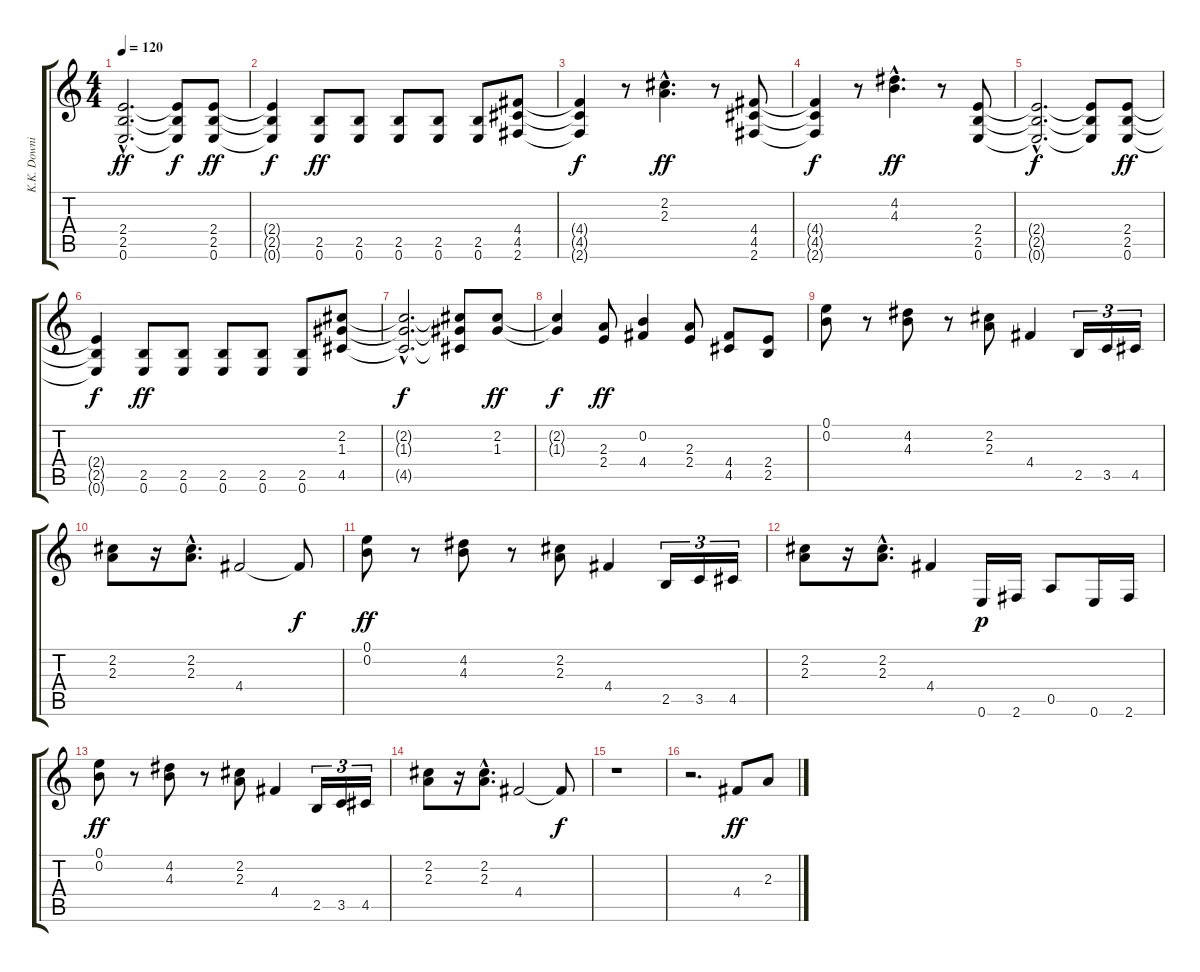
\track ("K.K. Downing" "K.K. Downi") {instrument distortionguitar}
\staff {score tabs}
\tuning (E4 B3 G3 D3 A2 E2) {hide}
\ts (4 4)
\tempo 120
\clef g2
\ks c
(2.4{hac} 2.5{hac} 0.6{hac}).2{d dy ff} (2.4{t} 2.5{t} 0.6{t}).8{dy f} (2.4 2.5 0.6).8{dy ff} |
(2.4{t} 2.5{t} 0.6{t}).4{dy f} (2.5 0.6).8{dy ff} (2.5 0.6).8 (2.5 0.6).8 (2.5 0.6).8 (2.5 0.6).8 (4.4 4.5 2.6).8 |
(4.4{t} 4.5{t} 2.6{t}).4{dy f} r.8 (2.2{hac} 2.3{hac}).4{d dy ff} r.8 (4.4 4.5 2.6).8 |
(4.4{t} 4.5{t} 2.6{t}).4{dy f} r.8 (4.2{hac} 4.3{hac}).4{d dy ff} r.8 (2.4 2.5 0.6).8 |
(2.4{hac t} 2.5{hac t} 0.6{hac t}).2{d dy f} (2.4{t} 2.5{t} 0.6{t}).8 (2.4 2.5 0.6).8{dy ff} |
(2.4{t} 2.5{t} 0.6{t}).4{dy f} (2.5 0.6).8{dy ff} (2.5 0.6).8 (2.5 0.6).8 (2.5 0.6).8 (2.5 0.6).8 (2.2 1.3 4.5).8 |
(2.2{hac t} 1.3{hac t} 4.5{hac t}).2{d dy f} (2.2{t} 1.3{t} 4.5{t}).8 (2.2 1.3).8{dy ff} |
(2.2{t} 1.3{t}).4{dy f} (2.3 2.4).8{dy ff} (0.2 4.4).4 (2.3 2.4).8 (4.4 4.5).8 (2.4 2.5).8 |
(0.1 0.2).8 r.8 (4.2 4.3).8 r.8 (2.2 2.3).8 4.4.4 2.5.16{tu (3 2)} 3.5.16{tu (3 2)} 4.5.16{tu (3 2)} |
(2.2 2.3).8 r.16 (2.2{hac} 2.3{hac}).8{d} 4.4.2 4.4{t}.8{dy f} |
(0.1 0.2).8{dy ff} r.8 (4.2 4.3).8 r.8 (2.2 2.3).8 4.4.4 2.5.16{tu (3 2)} 3.5.16{tu (3 2)} 4.5.16{tu (3 2)} |
(2.2 2.3).8 r.16 (2.2{hac} 2.3{hac}).8{d} 4.4.4 0.6.16{dy p} 2.6.16 0.5.8 0.6.16 2.6.16 |
(0.1 0.2).8{dy ff} r.8 (4.2 4.3).8 r.8 (2.2 2.3).8 4.4.4 2.5.16{tu (3 2)} 3.5.16{tu (3 2)} 4.5.16{tu (3 2)} |
(2.2 2.3).8 r.16 (2.2{hac} 2.3{hac}).8{d} 4.4.2 4.4{t}.8{dy f} |
r.1 |
r.2{d} 4.4.8{dy ff} 2.3.8
